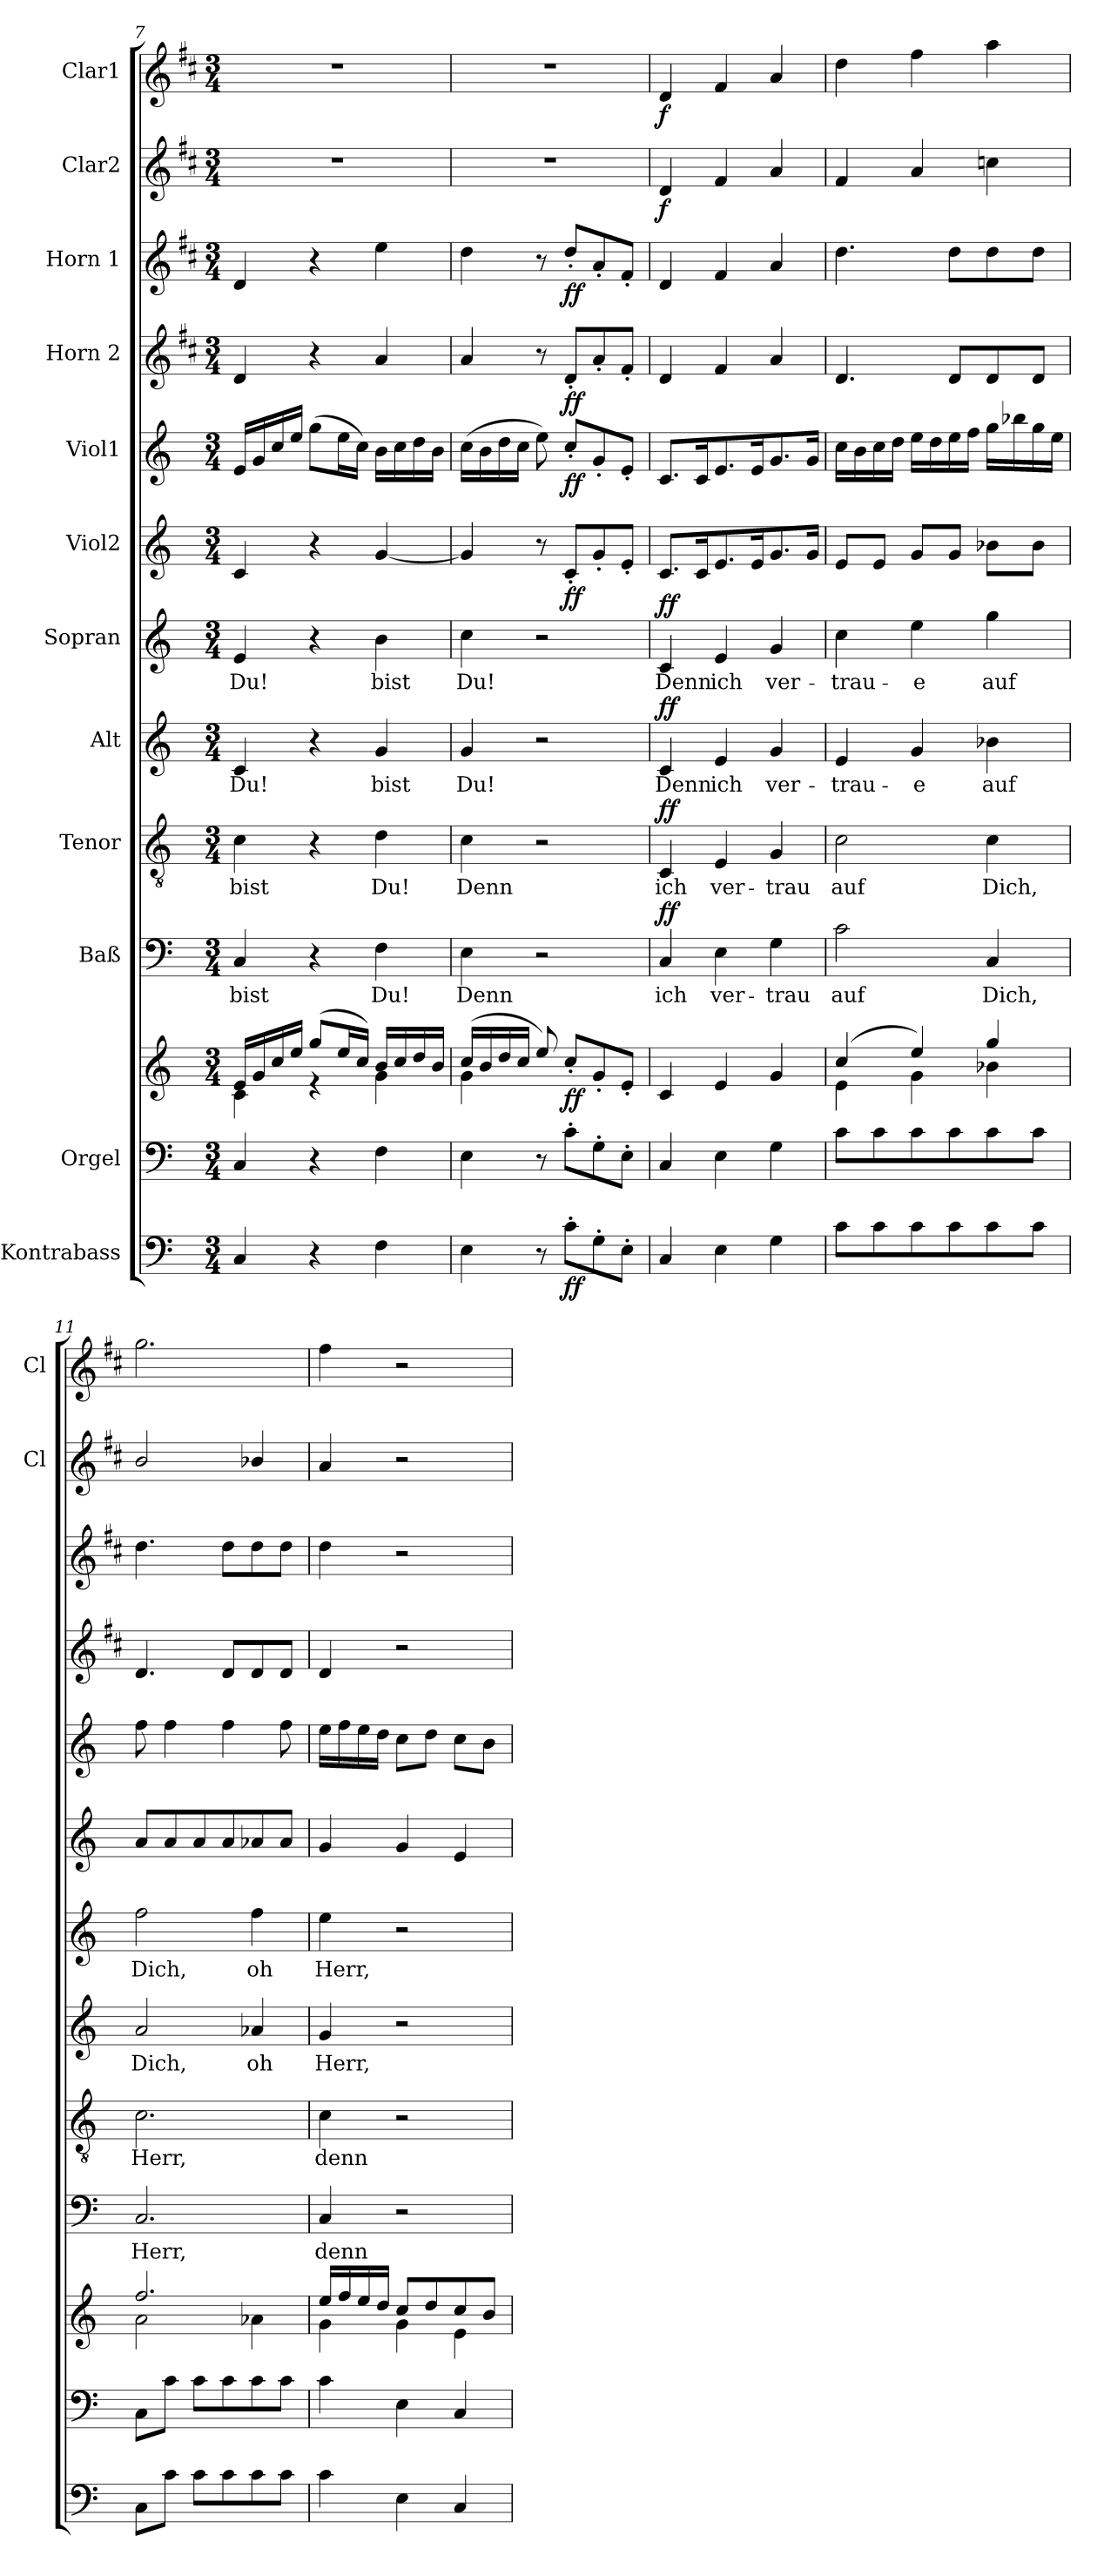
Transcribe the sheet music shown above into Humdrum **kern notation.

**kern	**dynam	**kern	**kern	**dynam	**kern	**text	**dynam	**kern	**text	**dynam	**kern	**text	**dynam	**kern	**text	**dynam	**kern	**dynam	**kern	**dynam	**kern	**dynam	**kern	**dynam	**kern	**dynam	**kern	**dynam
*part12	*part12	*part11	*part11	*part11	*part10	*part10	*part10	*part9	*part9	*part9	*part8	*part8	*part8	*part7	*part7	*part7	*part6	*part6	*part5	*part5	*part4	*part4	*part3	*part3	*part2	*part2	*part1	*part1
*staff13	*staff13	*staff12	*staff11	*staff11/12	*staff10	*staff10	*staff10	*staff9	*staff9	*staff9	*staff8	*staff8	*staff8	*staff7	*staff7	*staff7	*staff6	*staff6	*staff5	*staff5	*staff4	*staff4	*staff3	*staff3	*staff2	*staff2	*staff1	*staff1
*I"Kontrabass	*	*I"Orgel	*	*	*I"Baß	*	*	*I"Tenor	*	*	*I"Alt	*	*	*I"Sopran	*	*	*I"Viol2	*	*I"Viol1	*	*I"Horn 2	*	*I"Horn 1	*	*I"Clar2	*	*I"Clar1	*
*	*	*	*	*	*	*	*	*	*	*	*	*	*	*	*	*	*	*	*	*	*	*	*	*	*I'Cl	*	*I'Cl	*
*clefF4	*	*clefF4	*clefG2	*	*clefF4	*	*	*clefGv2	*	*	*clefG2	*	*	*clefG2	*	*	*clefG2	*	*clefG2	*	*clefG2	*	*clefG2	*	*clefG2	*	*clefG2	*
*ITrd1c2	*	*	*	*	*	*	*	*	*	*	*	*	*	*	*	*	*	*	*	*	*ITrd1c2	*	*ITrd1c2	*	*ITrd1c2	*	*ITrd1c2	*
*k[b-e-]	*	*k[]	*k[]	*	*k[]	*	*	*k[]	*	*	*k[]	*	*	*k[]	*	*	*k[]	*	*k[]	*	*k[]	*	*k[]	*	*k[]	*	*k[]	*
*B-:	*	*C:	*C:	*	*C:	*	*	*C:	*	*	*C:	*	*	*C:	*	*	*C:	*	*C:	*	*C:	*	*C:	*	*C:	*	*C:	*
*M3/4	*	*M3/4	*M3/4	*	*M3/4	*	*	*M3/4	*	*	*M3/4	*	*	*M3/4	*	*	*M3/4	*	*M3/4	*	*M3/4	*	*M3/4	*	*M3/4	*	*M3/4	*
=7	=7	=7	=7	=7	=7	=7	=7	=7	=7	=7	=7	=7	=7	=7	=7	=7	=7	=7	=7	=7	=7	=7	=7	=7	=7	=7	=7	=7
*	*	*	*^	*	*	*	*	*	*	*	*	*	*	*	*	*	*	*	*	*	*	*	*	*	*	*	*	*
!	!	!	!	!	!	!	!LO:LY:b	!	!	!LO:LY:b	!	!	!LO:LY:b	!	!	!LO:LY:b	!	!	!	!	!	!	!	!	!	!	!	!	!
4BB-/	.	4C/	16e/LL	4c\	.	4C/	bist	.	4c\	bist	.	4c/	Du!	.	4e/	Du!	.	4c/	.	16e/LL	.	4c/	.	4c/	.	2.r	.	2.r	.
.	.	.	16g/	.	.	.	.	.	.	.	.	.	.	.	.	.	.	.	.	16g/	.	.	.	.	.	.	.	.	.
.	.	.	16cc/	.	.	.	.	.	.	.	.	.	.	.	.	.	.	.	.	16cc/	.	.	.	.	.	.	.	.	.
.	.	.	16ee/JJ	.	.	.	.	.	.	.	.	.	.	.	.	.	.	.	.	16ee/JJ	.	.	.	.	.	.	.	.	.
4r	.	4r	(>8gg/L	4re	.	4r	.	.	4r	.	.	4r	.	.	4r	.	.	4r	.	(>8gg\L	.	4r	.	4r	.	.	.	.	.
.	.	.	16ee/L	.	.	.	.	.	.	.	.	.	.	.	.	.	.	.	.	16ee\L	.	.	.	.	.	.	.	.	.
.	.	.	16cc/JJ)	.	.	.	.	.	.	.	.	.	.	.	.	.	.	.	.	16cc\JJ)	.	.	.	.	.	.	.	.	.
!	!	!	!	!	!	!	!LO:LY:b	!	!	!LO:LY:b	!	!	!LO:LY:b	!	!	!LO:LY:b	!	!	!	!	!	!	!	!	!	!	!	!	!
4E-\	.	4F\	16b/LL	4g\	.	4F\	Du!	.	4d\	Du!	.	4g/	bist	.	4b\	bist	.	[4g/	.	16b\LL	.	4g/	.	4dd\	.	.	.	.	.
.	.	.	16cc/	.	.	.	.	.	.	.	.	.	.	.	.	.	.	.	.	16cc\	.	.	.	.	.	.	.	.	.
.	.	.	16dd/	.	.	.	.	.	.	.	.	.	.	.	.	.	.	.	.	16dd\	.	.	.	.	.	.	.	.	.
.	.	.	16b/JJ	.	.	.	.	.	.	.	.	.	.	.	.	.	.	.	.	16b\JJ	.	.	.	.	.	.	.	.	.
=8	=8	=8	=8	=8	=8	=8	=8	=8	=8	=8	=8	=8	=8	=8	=8	=8	=8	=8	=8	=8	=8	=8	=8	=8	=8	=8	=8	=8	=8
!	!	!	!	!	!	!	!LO:LY:b	!	!	!LO:LY:b	!	!	!LO:LY:b	!	!	!LO:LY:b	!	!	!	!	!	!	!	!	!	!	!	!	!
4D\	.	4E\	(>16cc/LL	4g\	.	4E\	Denn	.	4c\	Denn	.	4g/	Du!	.	4cc\	Du!	.	4g/]	.	(>16cc\LL	.	4g/	.	4cc\	.	2.r	.	2.r	.
.	.	.	16b/	.	.	.	.	.	.	.	.	.	.	.	.	.	.	.	.	16b\	.	.	.	.	.	.	.	.	.
.	.	.	16dd/	.	.	.	.	.	.	.	.	.	.	.	.	.	.	.	.	16dd\	.	.	.	.	.	.	.	.	.
.	.	.	16cc/JJ	.	.	.	.	.	.	.	.	.	.	.	.	.	.	.	.	16cc\JJ	.	.	.	.	.	.	.	.	.
8r	.	8r	8ee/)	2ryy	.	2r	.	.	2r	.	.	2r	.	.	2r	.	.	8r	.	8ee\)	.	8r	.	8r	.	.	.	.	.
!	!LO:DY:b	!	!	!	!LO:DY:b	!	!	!	!	!	!	!	!	!	!	!	!	!	!LO:DY:b	!	!LO:DY:b	!	!LO:DY:b	!	!LO:DY:b	!	!	!	!
8B-'>\L	ff	8c'>\L	8cc'</L	.	ff	.	.	.	.	.	.	.	.	.	.	.	.	8c'</L	ff	8cc'</L	ff	8c'</L	ff	8cc'</L	ff	.	.	.	.
8F'>\	.	8G'>\	8g'</	.	.	.	.	.	.	.	.	.	.	.	.	.	.	8g'</	.	8g'</	.	8g'</	.	8g'</	.	.	.	.	.
8D'>\J	.	8E'>\J	8e'</J	.	.	.	.	.	.	.	.	.	.	.	.	.	.	8e'</J	.	8e'</J	.	8e'</J	.	8e'</J	.	.	.	.	.
*	*	*	*v	*v	*	*	*	*	*	*	*	*	*	*	*	*	*	*	*	*	*	*	*	*	*	*	*	*	*
=9	=9	=9	=9	=9	=9	=9	=9	=9	=9	=9	=9	=9	=9	=9	=9	=9	=9	=9	=9	=9	=9	=9	=9	=9	=9	=9	=9	=9
!	!	!	!	!	!	!LO:LY:b	!LO:DY:a	!	!LO:LY:b	!LO:DY:a	!	!LO:LY:b	!LO:DY:a	!	!LO:LY:b	!LO:DY:a	!	!	!	!	!	!	!	!	!	!LO:DY:b	!	!LO:DY:b
4BB-/	.	4C/	4c/	.	4C/	ich	ff	4C/	ich	ff	4c/	Denn	ff	4c/	Denn	ff	8.c/L	.	8.c/L	.	4c/	.	4c/	.	4c/	f	4c/	f
.	.	.	.	.	.	.	.	.	.	.	.	.	.	.	.	.	16c/k	.	16c/k	.	.	.	.	.	.	.	.	.
!	!	!	!	!	!	!LO:LY:b	!	!	!LO:LY:b	!	!	!LO:LY:b	!	!	!LO:LY:b	!	!	!	!	!	!	!	!	!	!	!	!	!
4D\	.	4E\	4e/	.	4E\	ver-	.	4E/	ver-	.	4e/	ich	.	4e/	ich	.	8.e/	.	8.e/	.	4e/	.	4e/	.	4e/	.	4e/	.
.	.	.	.	.	.	.	.	.	.	.	.	.	.	.	.	.	16e/k	.	16e/k	.	.	.	.	.	.	.	.	.
!	!	!	!	!	!	!LO:LY:b	!	!	!LO:LY:b	!	!	!LO:LY:b	!	!	!LO:LY:b	!	!	!	!	!	!	!	!	!	!	!	!	!
4F\	.	4G\	4g/	.	4G\	-trau	.	4G/	-trau	.	4g/	ver-	.	4g/	ver-	.	8.g/	.	8.g/	.	4g/	.	4g/	.	4g/	.	4g/	.
.	.	.	.	.	.	.	.	.	.	.	.	.	.	.	.	.	16g/Jk	.	16g/Jk	.	.	.	.	.	.	.	.	.
=10	=10	=10	=10	=10	=10	=10	=10	=10	=10	=10	=10	=10	=10	=10	=10	=10	=10	=10	=10	=10	=10	=10	=10	=10	=10	=10	=10	=10
*	*	*	*^	*	*	*	*	*	*	*	*	*	*	*	*	*	*	*	*	*	*	*	*	*	*	*	*	*
!	!	!	!	!	!	!	!LO:LY:b	!	!	!LO:LY:b	!	!	!LO:LY:b	!	!	!LO:LY:b	!	!	!	!	!	!	!	!	!	!	!	!	!
8B-\L	.	8c\L	(4cc/	4e\	.	2c\	auf	.	2c\	auf	.	4e/	-trau-	.	4cc\	-trau-	.	8e/L	.	16cc\LL	.	4.c/	.	4.cc\	.	4e/	.	4cc\	.
.	.	.	.	.	.	.	.	.	.	.	.	.	.	.	.	.	.	.	.	16b\	.	.	.	.	.	.	.	.	.
8B-\	.	8c\	.	.	.	.	.	.	.	.	.	.	.	.	.	.	.	8e/J	.	16cc\	.	.	.	.	.	.	.	.	.
.	.	.	.	.	.	.	.	.	.	.	.	.	.	.	.	.	.	.	.	16dd\JJ	.	.	.	.	.	.	.	.	.
!	!	!	!	!	!	!	!	!	!	!	!	!	!LO:LY:b	!	!	!LO:LY:b	!	!	!	!	!	!	!	!	!	!	!	!	!
8B-\	.	8c\	4ee/)	4g\	.	.	.	.	.	.	.	4g/	-e	.	4ee\	-e	.	8g/L	.	16ee\LL	.	.	.	.	.	4g/	.	4ee\	.
.	.	.	.	.	.	.	.	.	.	.	.	.	.	.	.	.	.	.	.	16dd\	.	.	.	.	.	.	.	.	.
8B-\	.	8c\	.	.	.	.	.	.	.	.	.	.	.	.	.	.	.	8g/J	.	16ee\	.	8c/L	.	8cc\L	.	.	.	.	.
.	.	.	.	.	.	.	.	.	.	.	.	.	.	.	.	.	.	.	.	16ff\JJ	.	.	.	.	.	.	.	.	.
!	!	!	!	!	!	!	!LO:LY:b	!	!	!LO:LY:b	!	!	!LO:LY:b	!	!	!LO:LY:b	!	!	!	!	!	!	!	!	!	!	!	!	!
8B-\	.	8c\	4gg/	4b-X\	.	4C/	Dich,	.	4c\	Dich,	.	4b-X\	auf	.	4gg\	auf	.	8b-X\L	.	16gg\LL	.	8c/	.	8cc\	.	4b-X\	.	4gg\	.
.	.	.	.	.	.	.	.	.	.	.	.	.	.	.	.	.	.	.	.	16bb-X\	.	.	.	.	.	.	.	.	.
8B-\J	.	8c\J	.	.	.	.	.	.	.	.	.	.	.	.	.	.	.	8b-\J	.	16gg\	.	8c/J	.	8cc\J	.	.	.	.	.
.	.	.	.	.	.	.	.	.	.	.	.	.	.	.	.	.	.	.	.	16ee\JJ	.	.	.	.	.	.	.	.	.
!!LO:PB:g=z
=11	=11	=11	=11	=11	=11	=11	=11	=11	=11	=11	=11	=11	=11	=11	=11	=11	=11	=11	=11	=11	=11	=11	=11	=11	=11	=11	=11	=11	=11
!	!	!	!	!	!	!	!LO:LY:b	!	!	!LO:LY:b	!	!	!LO:LY:b	!	!	!LO:LY:b	!	!	!	!	!	!	!	!	!	!	!	!	!
8BB-\L	.	8C\L	2.ff/	2a\	.	2.C/	Herr,	.	2.c\	Herr,	.	2a/	Dich,	.	2ff\	Dich,	.	8a/L	.	8ff\	.	4.c/	.	4.cc\	.	2a/	.	2.ff\	.
8B-\J	.	8c\J	.	.	.	.	.	.	.	.	.	.	.	.	.	.	.	8a/	.	4ff\	.	.	.	.	.	.	.	.	.
8B-\L	.	8c\L	.	.	.	.	.	.	.	.	.	.	.	.	.	.	.	8a/	.	.	.	.	.	.	.	.	.	.	.
8B-\	.	8c\	.	.	.	.	.	.	.	.	.	.	.	.	.	.	.	8a/	.	4ff\	.	8c/L	.	8cc\L	.	.	.	.	.
!	!	!	!	!	!	!	!	!	!	!	!	!	!LO:LY:b	!	!	!LO:LY:b	!	!	!	!	!	!	!	!	!	!	!	!	!
8B-\	.	8c\	.	4a-X\	.	.	.	.	.	.	.	4a-X/	oh	.	4ff\	oh	.	8a-X/	.	.	.	8c/	.	8cc\	.	4a-X/	.	.	.
8B-\J	.	8c\J	.	.	.	.	.	.	.	.	.	.	.	.	.	.	.	8a-/J	.	8ff\	.	8c/J	.	8cc\J	.	.	.	.	.
=12	=12	=12	=12	=12	=12	=12	=12	=12	=12	=12	=12	=12	=12	=12	=12	=12	=12	=12	=12	=12	=12	=12	=12	=12	=12	=12	=12	=12	=12
!	!	!	!	!	!	!	!LO:LY:b	!	!	!LO:LY:b	!	!	!LO:LY:b	!	!	!LO:LY:b	!	!	!	!	!	!	!	!	!	!	!	!	!
4B-\	.	4c\	16ee/LL	4g\	.	4C/	denn	.	4c\	denn	.	4g/	Herr,	.	4ee\	Herr,	.	4g/	.	16ee\LL	.	4c/	.	4cc\	.	4g/	.	4ee\	.
.	.	.	16ff/	.	.	.	.	.	.	.	.	.	.	.	.	.	.	.	.	16ff\	.	.	.	.	.	.	.	.	.
.	.	.	16ee/	.	.	.	.	.	.	.	.	.	.	.	.	.	.	.	.	16ee\	.	.	.	.	.	.	.	.	.
.	.	.	16dd/JJ	.	.	.	.	.	.	.	.	.	.	.	.	.	.	.	.	16dd\JJ	.	.	.	.	.	.	.	.	.
4D\	.	4E\	8cc/L	4g\	.	2r	.	.	2r	.	.	2r	.	.	2r	.	.	4g/	.	8cc\L	.	2r	.	2r	.	2r	.	2r	.
.	.	.	8dd/	.	.	.	.	.	.	.	.	.	.	.	.	.	.	.	.	8dd\J	.	.	.	.	.	.	.	.	.
4BB-/	.	4C/	8cc/	4e\	.	.	.	.	.	.	.	.	.	.	.	.	.	4e/	.	8cc\L	.	.	.	.	.	.	.	.	.
.	.	.	8b/J	.	.	.	.	.	.	.	.	.	.	.	.	.	.	.	.	8b\J	.	.	.	.	.	.	.	.	.
*	*	*	*v	*v	*	*	*	*	*	*	*	*	*	*	*	*	*	*	*	*	*	*	*	*	*	*	*	*	*
=	=	=	=	=	=	=	=	=	=	=	=	=	=	=	=	=	=	=	=	=	=	=	=	=	=	=	=	=
*-	*-	*-	*-	*-	*-	*-	*-	*-	*-	*-	*-	*-	*-	*-	*-	*-	*-	*-	*-	*-	*-	*-	*-	*-	*-	*-	*-	*-
